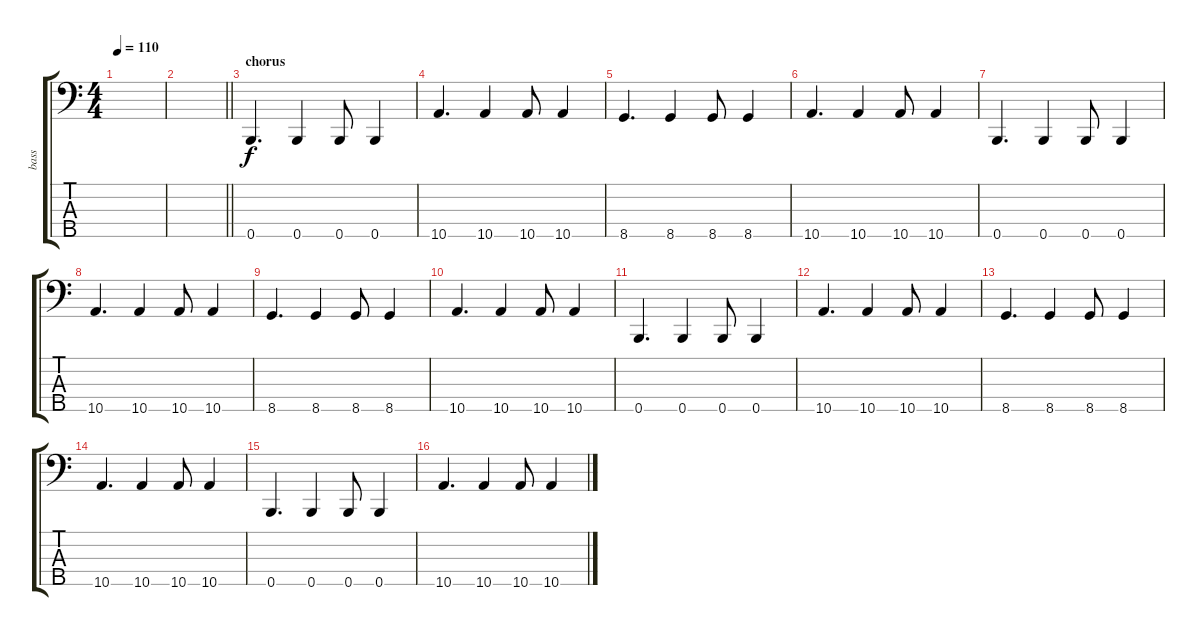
\track ("bass" "bass") {instrument electricbasspick}
\staff {score tabs}
\tuning (G2 D2 A1 E1 B0) {hide}
\ts (4 4)
\tempo 110
\clef f4
\ks c
|
\barLineRight lightlight
|
\section ("" "chorus")
0.5.4{d} 0.5.4 0.5.8 0.5.4 |
10.5.4{d} 10.5.4 10.5.8 10.5.4 |
8.5.4{d} 8.5.4 8.5.8 8.5.4 |
10.5.4{d} 10.5.4 10.5.8 10.5.4 |
0.5.4{d} 0.5.4 0.5.8 0.5.4 |
10.5.4{d} 10.5.4 10.5.8 10.5.4 |
8.5.4{d} 8.5.4 8.5.8 8.5.4 |
10.5.4{d} 10.5.4 10.5.8 10.5.4 |
0.5.4{d} 0.5.4 0.5.8 0.5.4 |
10.5.4{d} 10.5.4 10.5.8 10.5.4 |
8.5.4{d} 8.5.4 8.5.8 8.5.4 |
10.5.4{d} 10.5.4 10.5.8 10.5.4 |
0.5.4{d} 0.5.4 0.5.8 0.5.4 |
10.5.4{d} 10.5.4 10.5.8 10.5.4
